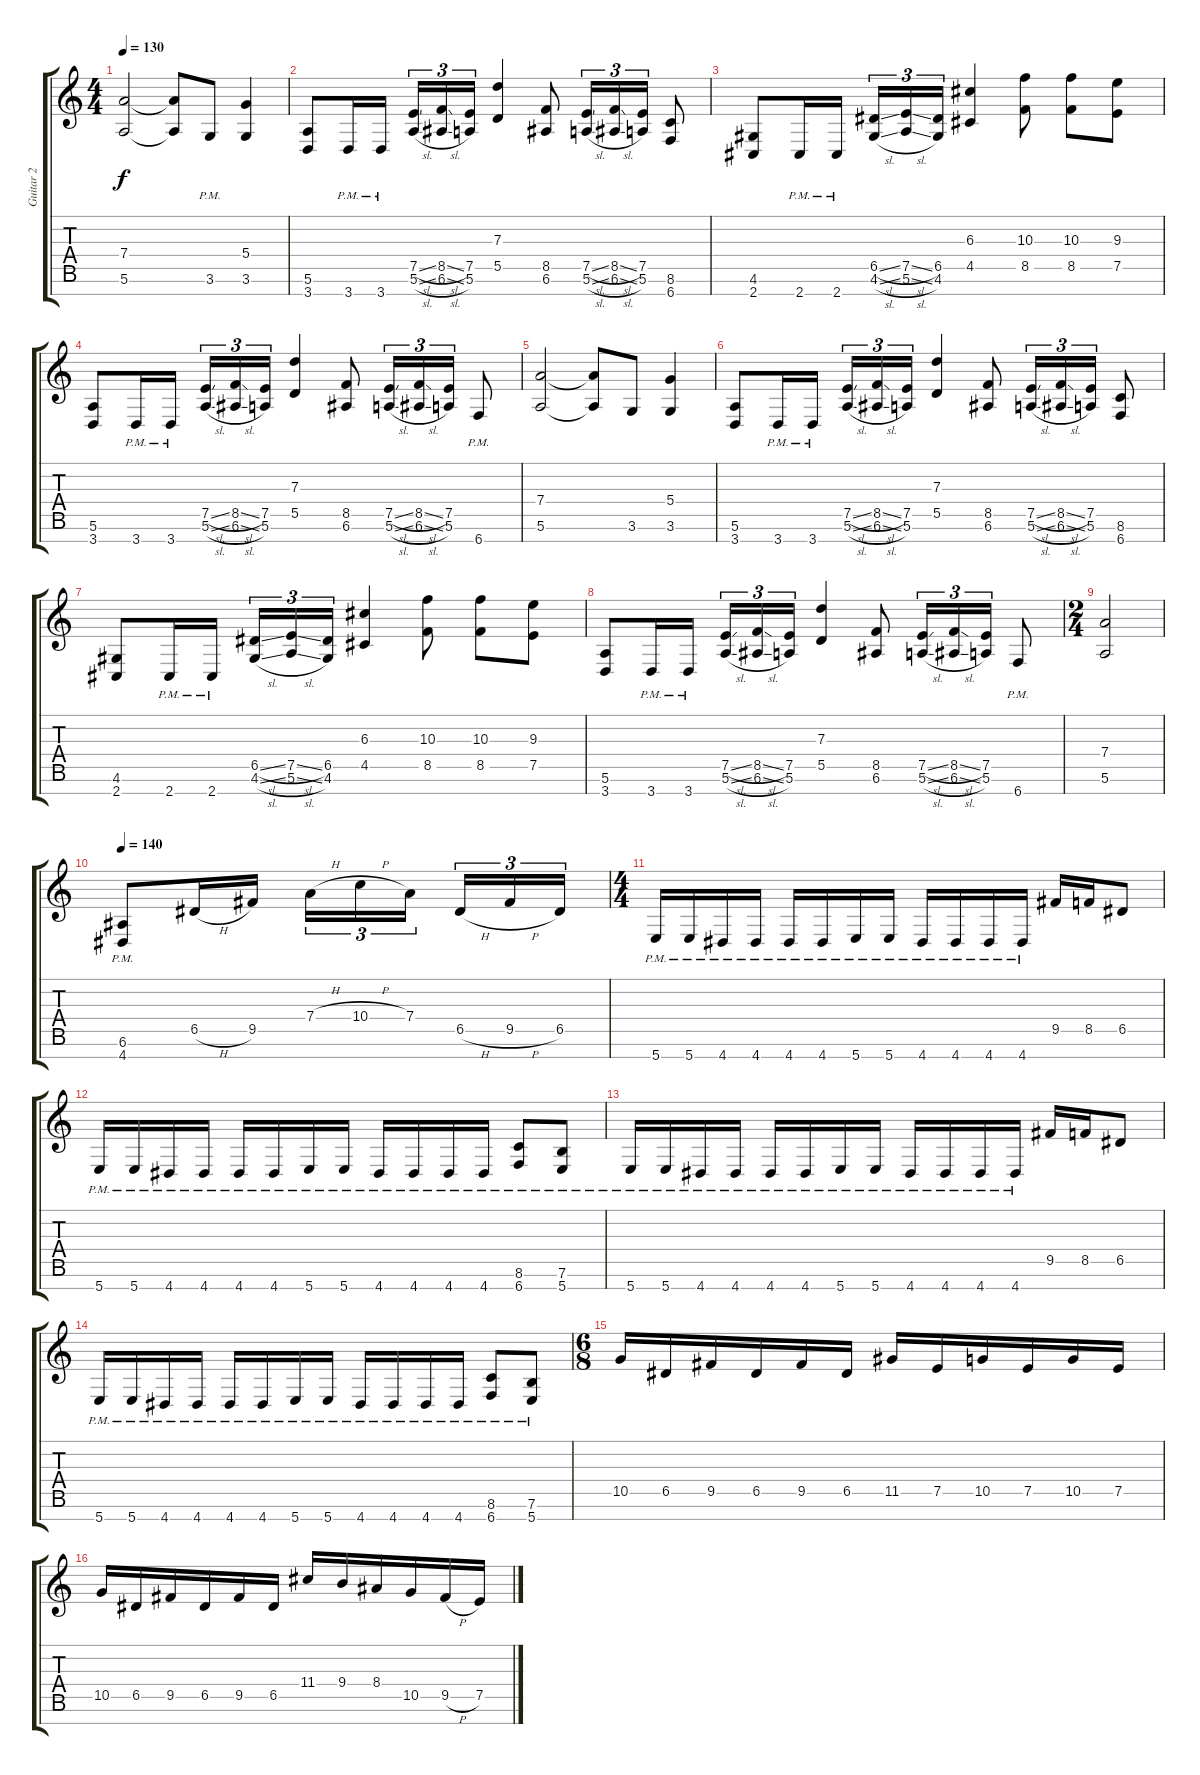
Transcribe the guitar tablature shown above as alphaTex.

\track ("Guitar 2" "Guitar 2") {instrument distortionguitar}
\staff {score tabs}
\tuning (E4 B3 G3 D3 A2 E2 B1) {hide}
\ts (4 4)
\tempo 130
\clef g2
\ks c
(7.4 5.6).2{dy f} (7.4{t} 5.6{t}).8 3.6{pm}.8 (5.4 3.6).4 |
(5.6 3.7).8 3.7{pm}.16 3.7{pm}.16 (7.5{sl} 5.6{sl}).16{tu (3 2)} (8.5{sl} 6.6{sl}).16{tu (3 2)} (7.5 5.6).16{tu (3 2)} (7.3 5.5).4 (8.5 6.6).8 (7.5{sl} 5.6{sl}).16{tu (3 2)} (8.5{sl} 6.6{sl}).16{tu (3 2)} (7.5 5.6).16{tu (3 2)} (8.6 6.7).8 |
(4.6 2.7).8 2.7{pm}.16 2.7{pm}.16 (6.5{sl} 4.6{sl}).16{tu (3 2)} (7.5{sl} 5.6{sl}).16{tu (3 2)} (6.5 4.6).16{tu (3 2)} (6.3 4.5).4 (10.3 8.5).8 (10.3 8.5).8 (9.3 7.5).8 |
(5.6 3.7).8 3.7{pm}.16 3.7{pm}.16 (7.5{sl} 5.6{sl}).16{tu (3 2)} (8.5{sl} 6.6{sl}).16{tu (3 2)} (7.5 5.6).16{tu (3 2)} (7.3 5.5).4 (8.5 6.6).8 (7.5{sl} 5.6{sl}).16{tu (3 2)} (8.5{sl} 6.6{sl}).16{tu (3 2)} (7.5 5.6).16{tu (3 2)} 6.7{pm}.8 |
(7.4 5.6).2 (7.4{t} 5.6{t}).8 3.6.8 (5.4 3.6).4 |
(5.6 3.7).8 3.7{pm}.16 3.7{pm}.16 (7.5{sl} 5.6{sl}).16{tu (3 2)} (8.5{sl} 6.6{sl}).16{tu (3 2)} (7.5 5.6).16{tu (3 2)} (7.3 5.5).4 (8.5 6.6).8 (7.5{sl} 5.6{sl}).16{tu (3 2)} (8.5{sl} 6.6{sl}).16{tu (3 2)} (7.5 5.6).16{tu (3 2)} (8.6 6.7).8 |
(4.6 2.7).8 2.7{pm}.16 2.7{pm}.16 (6.5{sl} 4.6{sl}).16{tu (3 2)} (7.5{sl} 5.6{sl}).16{tu (3 2)} (6.5 4.6).16{tu (3 2)} (6.3 4.5).4 (10.3 8.5).8 (10.3 8.5).8 (9.3 7.5).8 |
(5.6 3.7).8 3.7{pm}.16 3.7{pm}.16 (7.5{sl} 5.6{sl}).16{tu (3 2)} (8.5{sl} 6.6{sl}).16{tu (3 2)} (7.5 5.6).16{tu (3 2)} (7.3 5.5).4 (8.5 6.6).8 (7.5{sl} 5.6{sl}).16{tu (3 2)} (8.5{sl} 6.6{sl}).16{tu (3 2)} (7.5 5.6).16{tu (3 2)} 6.7{pm}.8 |
\ts (2 4)
(7.4 5.6).2 |
\tempo 140
(6.6{pm} 4.7{pm}).8 6.5{h}.16 9.5.16 7.4{h}.16{tu (3 2)} 10.4{h}.16{tu (3 2)} 7.4.16{tu (3 2) beam splitsecondary} 6.5{h}.16{tu (3 2)} 9.5{h}.16{tu (3 2)} 6.5.16{tu (3 2)} |
\ts (4 4)
5.7{pm}.16 5.7{pm}.16 4.7{pm}.16 4.7{pm}.16 4.7{pm}.16 4.7{pm}.16 5.7{pm}.16 5.7{pm}.16 4.7{pm}.16 4.7{pm}.16 4.7{pm}.16 4.7{pm}.16 9.5.16 8.5.16 6.5.8 |
5.7{pm}.16 5.7{pm}.16 4.7{pm}.16 4.7{pm}.16 4.7{pm}.16 4.7{pm}.16 5.7{pm}.16 5.7{pm}.16 4.7{pm}.16 4.7{pm}.16 4.7{pm}.16 4.7{pm}.16 (8.6{pm} 6.7{pm}).8 (7.6{pm} 5.7{pm}).8 |
5.7{pm}.16 5.7{pm}.16 4.7{pm}.16 4.7{pm}.16 4.7{pm}.16 4.7{pm}.16 5.7{pm}.16 5.7{pm}.16 4.7{pm}.16 4.7{pm}.16 4.7{pm}.16 4.7{pm}.16 9.5.16 8.5.16 6.5.8 |
5.7{pm}.16 5.7{pm}.16 4.7{pm}.16 4.7{pm}.16 4.7{pm}.16 4.7{pm}.16 5.7{pm}.16 5.7{pm}.16 4.7{pm}.16 4.7{pm}.16 4.7{pm}.16 4.7{pm}.16 (8.6{pm} 6.7{pm}).8 (7.6{pm} 5.7{pm}).8 |
\ts (6 8)
10.5.16 6.5.16 9.5.16 6.5.16 9.5.16 6.5.16 11.5.16 7.5.16 10.5.16 7.5.16 10.5.16 7.5.16 |
10.5.16 6.5.16 9.5.16 6.5.16 9.5.16 6.5.16 11.4.16 9.4.16 8.4.16 10.5.16 9.5{h}.16 7.5.16
